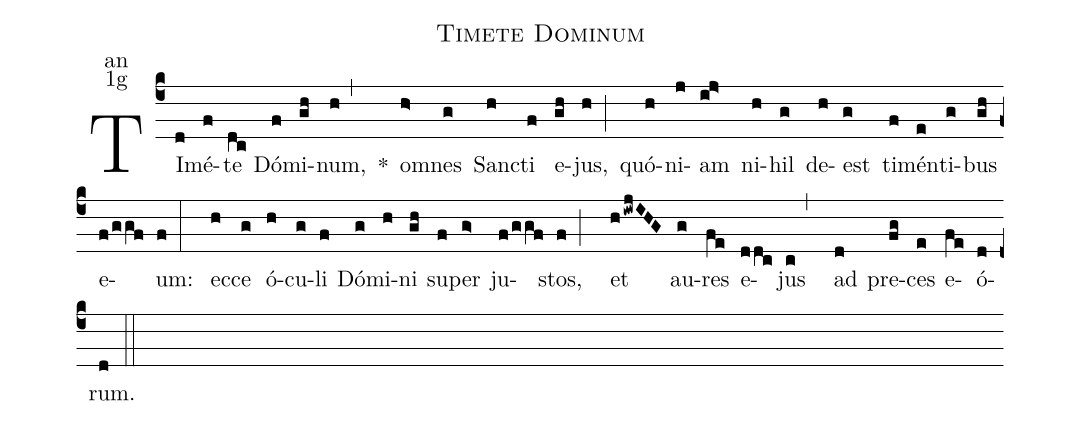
name:Timete Dominum;
office-part:an;
mode:1g;
%%
(c4)TI(d)mé(f)te(dc) Dó(f)mi(gh)num,(h,) *() om(h>)nes(g) San(h)cti(f) e(gh)jus,(h;) quó(h)ni(j)am(ij>) ni(h)hil(g) de(h)est(g) ti(f)mén(e)ti(g)bus(gh) e(f/ggf)um:(f:) ec(h)ce(g) ó(h)cu(g)li(f) Dó(g)mi(h)ni(gh) su(f)per(g>) ju(f/ggf)stos,(f;) et(hiwjIHG) au(g)res(fe) e(ddc)jus(c,) ad(d) pre(fg)ces(e) e(fe)ó(d)rum.(d) (::)
